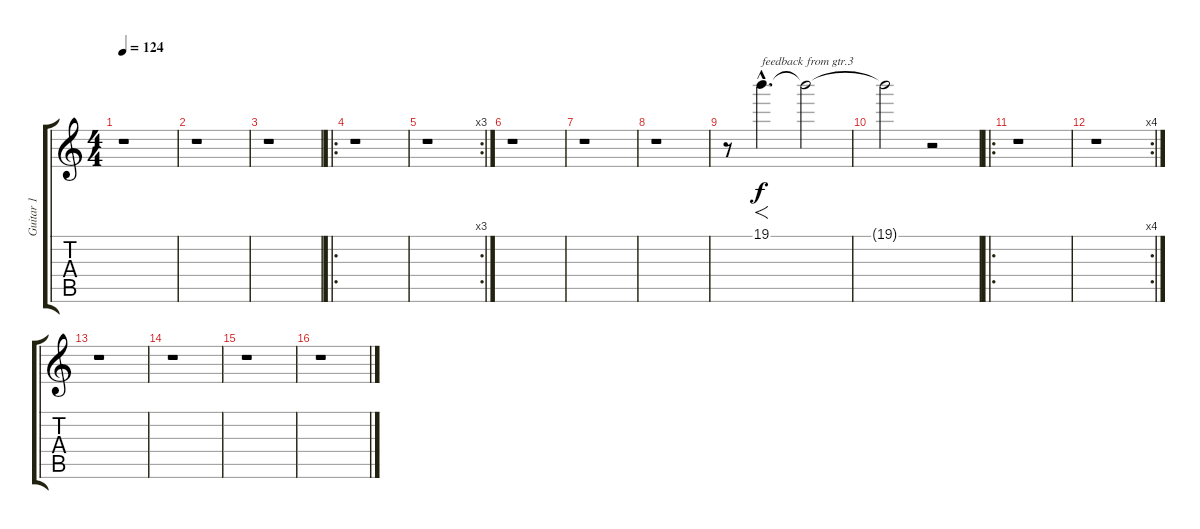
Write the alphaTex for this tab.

\track ("Guitar 1" "Guitar 1") {instrument overdrivenguitar}
\staff {score tabs}
\tuning (E4 B3 G3 D3 A2 B1) {hide}
\ts (4 4)
\tempo 124
\clef g2
\ks c
r.1{dy f} |
r.1 |
r.1 |
\ro
r.1 |
\rc 3
r.1 |
r.1 |
r.1 |
r.1 |
r.8 19.1{hac}.4{f d txt "feedback from gtr.3" volume 16 balance 8 instrument guitarharmonics} 19.1{t}.2 |
19.1{t}.2{volume 5} r.2 |
\ro
r.1 |
\rc 4
r.1 |
r.1 |
r.1 |
r.1 |
r.1
